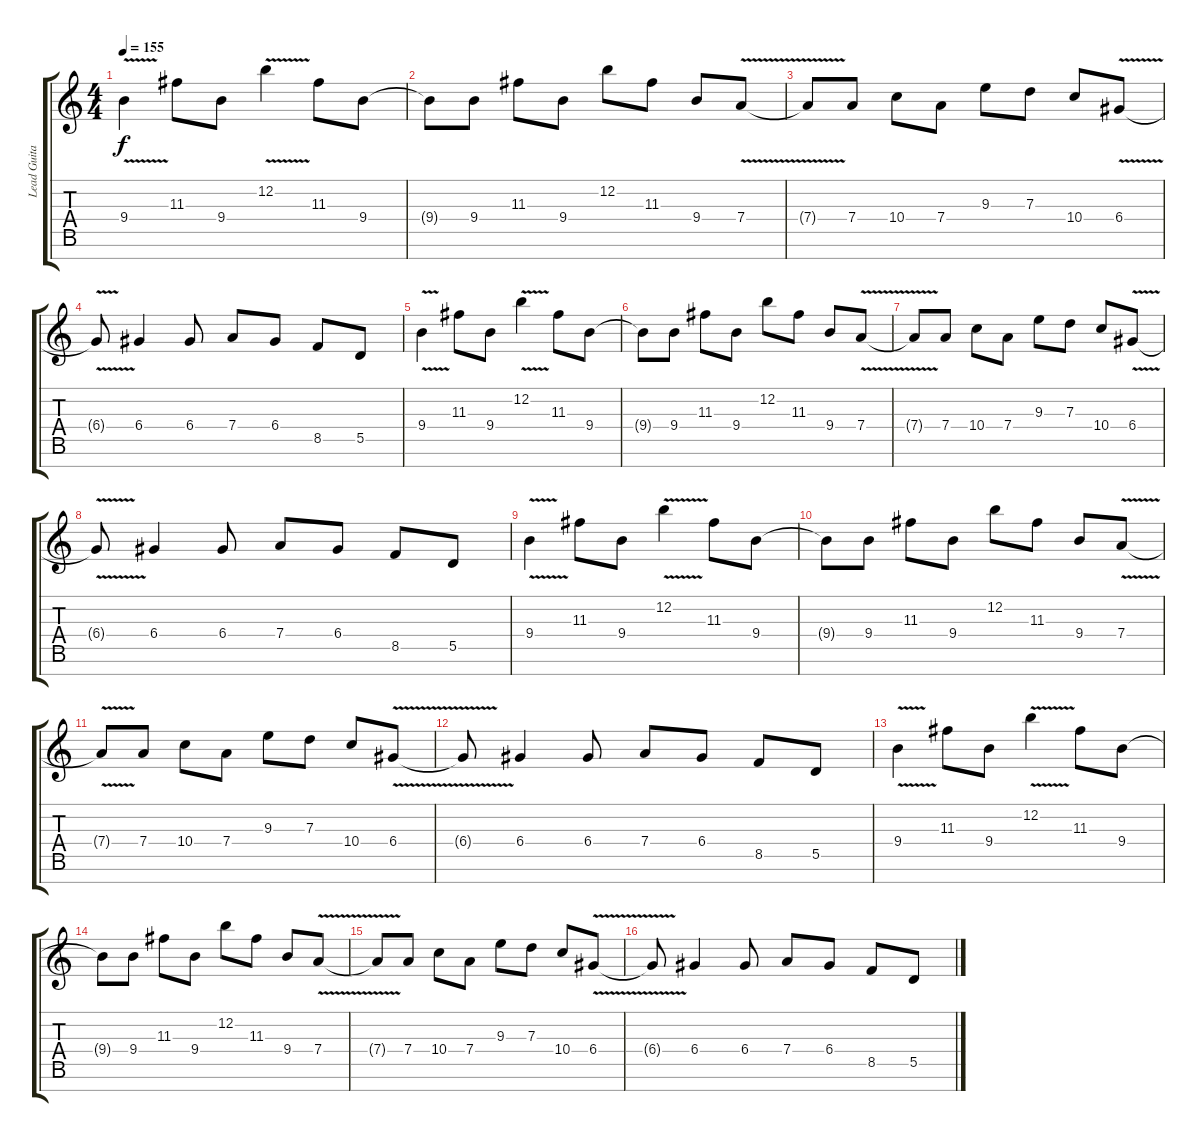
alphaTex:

\track ("Lead Guitar" "Lead Guita") {instrument distortionguitar}
\staff {score tabs}
\tuning (E4 B3 G3 D3 A2 E2 B1) {hide}
\ts (4 4)
\tempo 155
\clef g2
\ks c
9.4{v}.4{dy f} 11.3.8 9.4.8 12.2{v}.4 11.3.8 9.4.8 |
9.4{t}.8 9.4.8 11.3.8 9.4.8 12.2.8 11.3.8 9.4.8 7.4{v}.8 |
7.4{t}.8 7.4.8 10.4.8 7.4.8 9.3.8 7.3.8 10.4.8 6.4{v}.8 |
6.4{t}.8 6.4.4 6.4.8 7.4.8 6.4.8 8.5.8 5.5.8 |
9.4{v}.4 11.3.8 9.4.8 12.2{v}.4 11.3.8 9.4.8 |
9.4{t}.8 9.4.8 11.3.8 9.4.8 12.2.8 11.3.8 9.4.8 7.4{v}.8 |
7.4{t}.8 7.4.8 10.4.8 7.4.8 9.3.8 7.3.8 10.4.8 6.4{v}.8 |
6.4{t}.8 6.4.4 6.4.8 7.4.8 6.4.8 8.5.8 5.5.8 |
9.4{v}.4 11.3.8 9.4.8 12.2{v}.4 11.3.8 9.4.8 |
9.4{t}.8 9.4.8 11.3.8 9.4.8 12.2.8 11.3.8 9.4.8 7.4{v}.8 |
7.4{t}.8 7.4.8 10.4.8 7.4.8 9.3.8 7.3.8 10.4.8 6.4{v}.8 |
6.4{t}.8 6.4.4 6.4.8 7.4.8 6.4.8 8.5.8 5.5.8 |
9.4{v}.4 11.3.8 9.4.8 12.2{v}.4 11.3.8 9.4.8 |
9.4{t}.8 9.4.8 11.3.8 9.4.8 12.2.8 11.3.8 9.4.8 7.4{v}.8 |
7.4{t}.8 7.4.8 10.4.8 7.4.8 9.3.8 7.3.8 10.4.8 6.4{v}.8 |
6.4{t}.8 6.4.4 6.4.8 7.4.8 6.4.8 8.5.8 5.5.8
